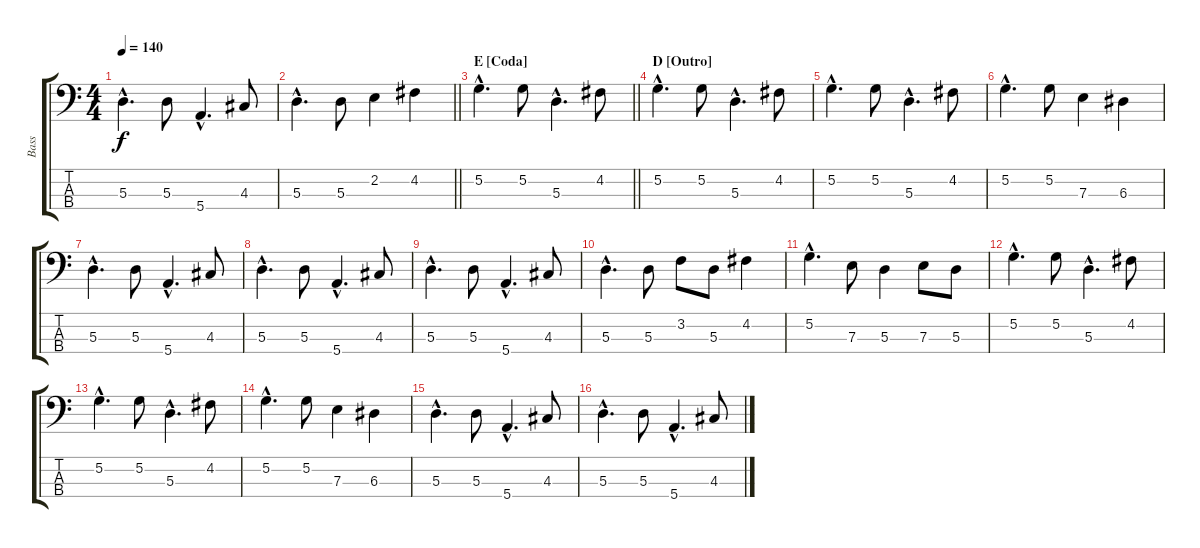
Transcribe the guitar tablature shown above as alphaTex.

\track ("Bass" "Bass") {instrument electricbassfinger}
\staff {score tabs}
\tuning (G2 D2 A1 E1) {hide}
\ts (4 4)
\tempo 140
\clef f4
\ks c
5.3{hac}.4{d dy f} 5.3.8 5.4{hac}.4{d} 4.3.8 |
\barLineRight lightlight
5.3{hac}.4{d} 5.3.8 2.2.4 4.2.4 |
\section ("" "E [Coda]")
\barLineRight lightlight
5.2{hac}.4{d} 5.2.8 5.3{hac}.4{d} 4.2.8 |
\section ("" "D [Outro]")
5.2{hac}.4{d} 5.2.8 5.3{hac}.4{d} 4.2.8 |
5.2{hac}.4{d} 5.2.8 5.3{hac}.4{d} 4.2.8 |
5.2{hac}.4{d} 5.2.8 7.3.4 6.3.4 |
5.3{hac}.4{d} 5.3.8 5.4{hac}.4{d} 4.3.8 |
5.3{hac}.4{d} 5.3.8 5.4{hac}.4{d} 4.3.8 |
5.3{hac}.4{d} 5.3.8 5.4{hac}.4{d} 4.3.8 |
5.3{hac}.4{d} 5.3.8 3.2.8 5.3.8 4.2.4 |
5.2{hac}.4{d} 7.3.8 5.3.4 7.3.8 5.3.8 |
5.2{hac}.4{d} 5.2.8 5.3{hac}.4{d} 4.2.8 |
5.2{hac}.4{d} 5.2.8 5.3{hac}.4{d} 4.2.8 |
5.2{hac}.4{d} 5.2.8 7.3.4 6.3.4 |
5.3{hac}.4{d} 5.3.8 5.4{hac}.4{d} 4.3.8 |
5.3{hac}.4{d} 5.3.8 5.4{hac}.4{d} 4.3.8
